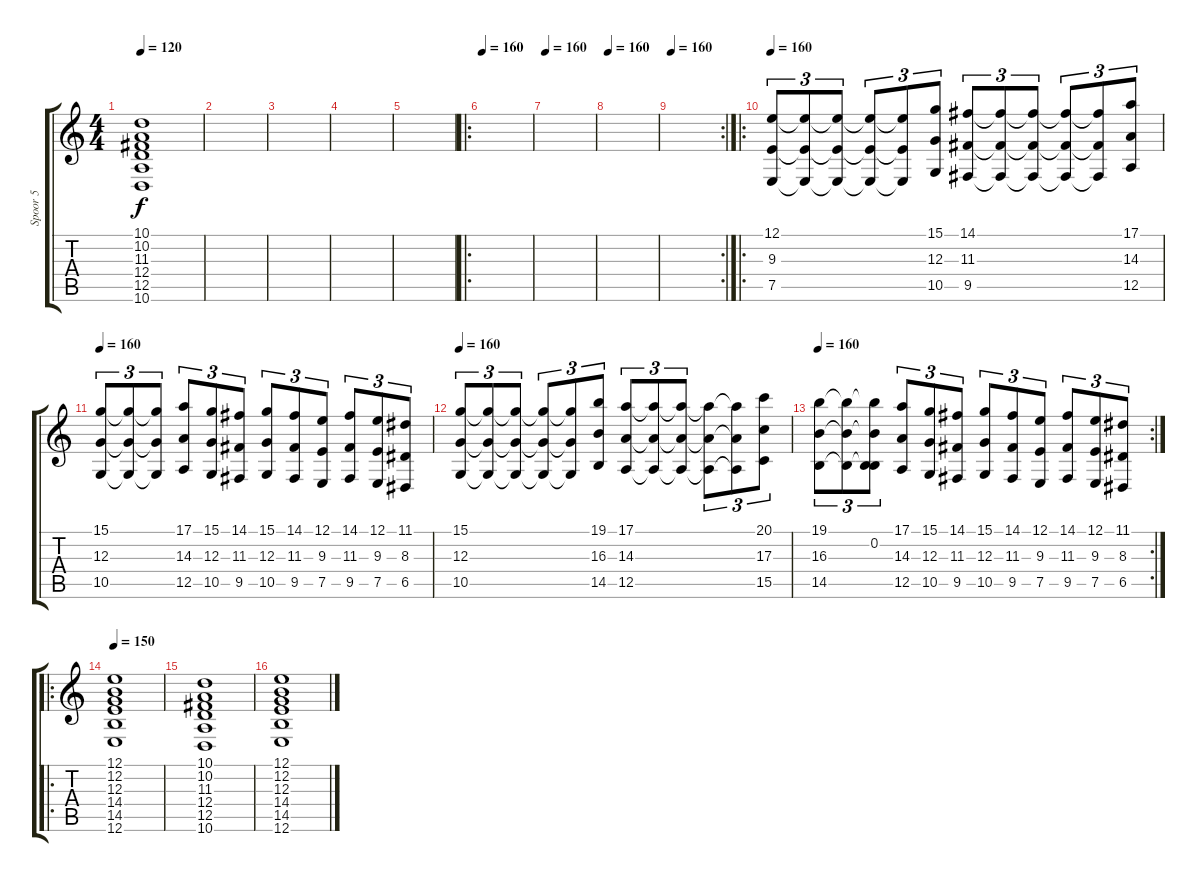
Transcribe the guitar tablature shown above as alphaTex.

\track ("Spoor 5" "Spoor 5") {instrument stringensemble1}
\staff {score tabs}
\tuning (E4 B3 G3 D3 A2 E2) {hide}
\ts (4 4)
\tempo 120
\clef g2
\ks c
(10.1 10.2 11.3 12.4 12.5 10.6).1{dy f} |
|
|
|
|
\ro
\tempo 160
|
\tempo 160
|
\tempo 160
|
\rc 2
\tempo 160
|
\ro
\tempo 160
(12.1 9.3 7.5).8{tu (3 2)} (12.1{t} 9.3{t} 7.5{t}).8{tu (3 2)} (12.1{t} 9.3{t} 7.5{t}).8{tu (3 2)} (12.1{t} 9.3{t} 7.5{t}).8{tu (3 2)} (12.1{t} 9.3{t} 7.5{t}).8{tu (3 2)} (15.1 12.3 10.5).8{tu (3 2)} (14.1 11.3 9.5).8{tu (3 2)} (14.1{t} 11.3{t} 9.5{t}).8{tu (3 2)} (14.1{t} 11.3{t} 9.5{t}).8{tu (3 2)} (14.1{t} 11.3{t} 9.5{t}).8{tu (3 2)} (14.1{t} 11.3{t} 9.5{t}).8{tu (3 2)} (17.1 14.3 12.5).8{tu (3 2)} |
\tempo 160
(15.1 12.3 10.5).8{tu (3 2)} (15.1{t} 12.3{t} 10.5{t}).8{tu (3 2)} (15.1{t} 12.3{t} 10.5{t}).8{tu (3 2)} (17.1 14.3 12.5).8{tu (3 2)} (15.1 12.3 10.5).8{tu (3 2)} (14.1 11.3 9.5).8{tu (3 2)} (15.1 12.3 10.5).8{tu (3 2)} (14.1 11.3 9.5).8{tu (3 2)} (12.1 9.3 7.5).8{tu (3 2)} (14.1 11.3 9.5).8{tu (3 2)} (12.1 9.3 7.5).8{tu (3 2)} (11.1 8.3 6.5).8{tu (3 2)} |
\tempo 160
(15.1 12.3 10.5).8{tu (3 2)} (15.1{t} 12.3{t} 10.5{t}).8{tu (3 2)} (15.1{t} 12.3{t} 10.5{t}).8{tu (3 2)} (15.1{t} 12.3{t} 10.5{t}).8{tu (3 2)} (15.1{t} 12.3{t} 10.5{t}).8{tu (3 2)} (19.1 16.3 14.5).8{tu (3 2)} (17.1 14.3 12.5).8{tu (3 2)} (17.1{t} 14.3{t} 12.5{t}).8{tu (3 2)} (17.1{t} 14.3{t} 12.5{t}).8{tu (3 2)} (17.1{t} 14.3{t} 12.5{t}).8{tu (3 2)} (17.1{t} 14.3{t} 12.5{t}).8{tu (3 2)} (20.1 17.3 15.5).8{tu (3 2)} |
\rc 2
\tempo 160
(19.1 16.3 14.5).8{tu (3 2)} (19.1{t} 16.3{t} 14.5{t}).8{tu (3 2)} (19.1{t} 0.2 16.3{t} 14.5{t}).8{tu (3 2)} (17.1 14.3 12.5).8{tu (3 2)} (15.1 12.3 10.5).8{tu (3 2)} (14.1 11.3 9.5).8{tu (3 2)} (15.1 12.3 10.5).8{tu (3 2)} (14.1 11.3 9.5).8{tu (3 2)} (12.1 9.3 7.5).8{tu (3 2)} (14.1 11.3 9.5).8{tu (3 2)} (12.1 9.3 7.5).8{tu (3 2)} (11.1 8.3 6.5).8{tu (3 2)} |
\ro
\tempo 150
(12.1 12.2 12.3 14.4 14.5 12.6).1{instrument stringensemble1} |
(10.1 10.2 11.3 12.4 12.5 10.6).1 |
(12.1 12.2 12.3 14.4 14.5 12.6).1{instrument stringensemble1}
